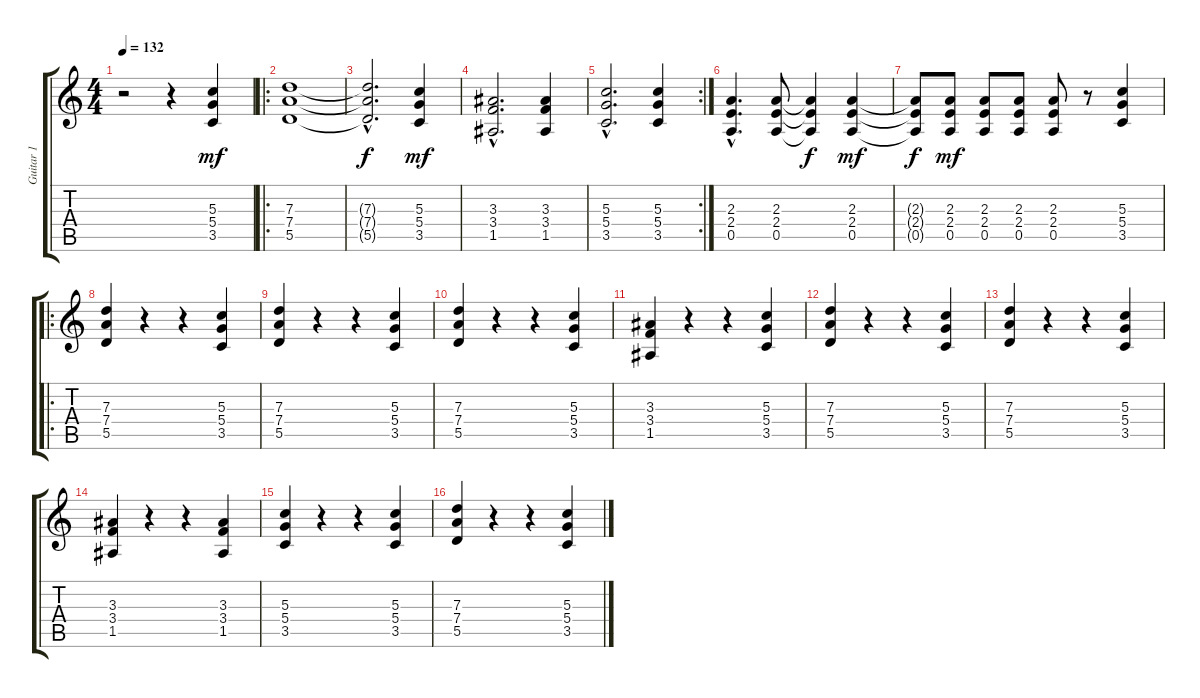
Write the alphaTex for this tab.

\track ("Guitar 1" "Guitar 1") {instrument distortionguitar}
\staff {score tabs}
\tuning (E4 B3 G3 D3 A2 E2) {hide}
\ts (4 4)
\tempo 132
\clef g2
\ks c
r.2{dy mf instrument distortionguitar} r.4 (5.3 5.4 3.5).4 |
\ro
(7.3 7.4 5.5).1 |
(7.3{hac t} 7.4{hac t} 5.5{hac t}).2{d dy f} (5.3 5.4 3.5).4{dy mf} |
(3.3{hac} 3.4{hac} 1.5{hac}).2{d} (3.3 3.4 1.5).4 |
\rc 2
(5.3{hac} 5.4{hac} 3.5{hac}).2{d} (5.3 5.4 3.5).4 |
(2.3{hac} 2.4{hac} 0.5{hac}).4{d} (2.3 2.4 0.5).8 (2.3{t} 2.4{t} 0.5{t}).4{dy f} (2.3 2.4 0.5).4{dy mf} |
(2.3{t} 2.4{t} 0.5{t}).8{dy f} (2.3 2.4 0.5).8{dy mf} (2.3 2.4 0.5).8 (2.3 2.4 0.5).8 (2.3 2.4 0.5).8 r.8 (5.3 5.4 3.5).4 |
\ro
(7.3 7.4 5.5).4 r.4 r.4 (5.3 5.4 3.5).4 |
(7.3 7.4 5.5).4 r.4 r.4 (5.3 5.4 3.5).4 |
(7.3 7.4 5.5).4 r.4 r.4 (5.3 5.4 3.5).4 |
(3.3 3.4 1.5).4 r.4 r.4 (5.3 5.4 3.5).4 |
(7.3 7.4 5.5).4 r.4 r.4 (5.3 5.4 3.5).4 |
(7.3 7.4 5.5).4 r.4 r.4 (5.3 5.4 3.5).4 |
(3.3 3.4 1.5).4 r.4 r.4 (3.3 3.4 1.5).4 |
(5.3 5.4 3.5).4 r.4 r.4 (5.3 5.4 3.5).4 |
(7.3 7.4 5.5).4 r.4 r.4 (5.3 5.4 3.5).4
